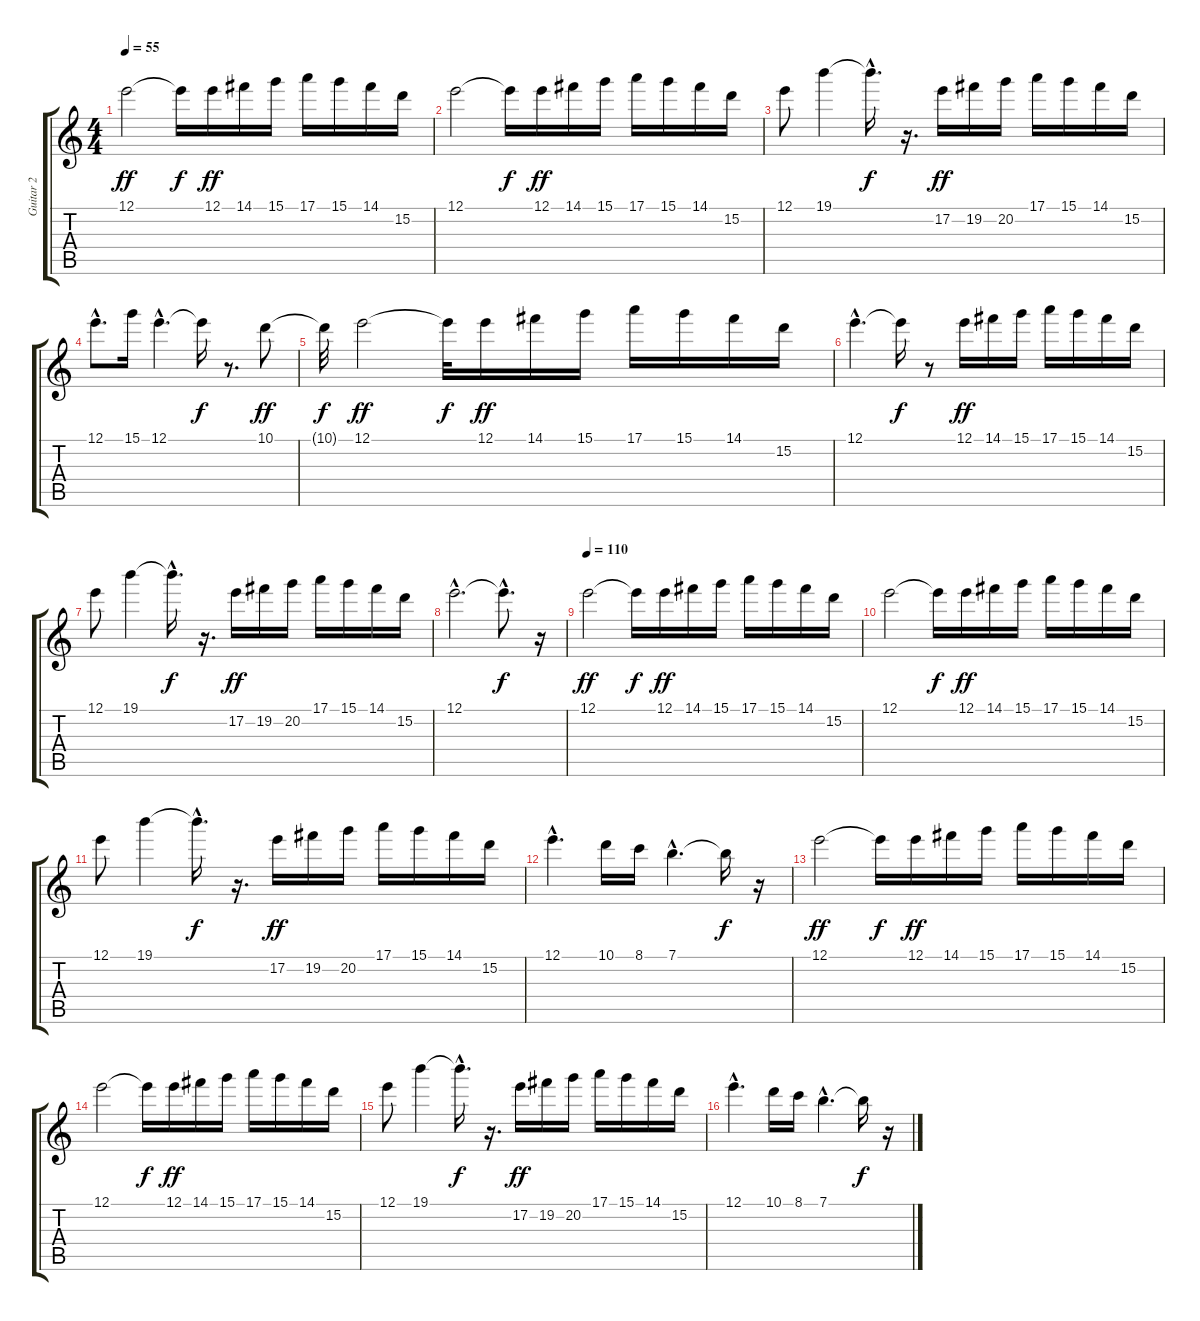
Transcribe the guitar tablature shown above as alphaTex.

\track ("Guitar 2" "Guitar 2") {instrument distortionguitar}
\staff {score tabs}
\tuning (E4 B3 G3 D3 A2 E2) {hide}
\ts (4 4)
\tempo 55
\clef g2
\ks c
12.1.2{dy ff instrument distortionguitar} 12.1{t}.16{dy f} 12.1.16{dy ff} 14.1.16 15.1.16 17.1.16 15.1.16 14.1.16 15.2.16 |
12.1.2 12.1{t}.16{dy f} 12.1.16{dy ff} 14.1.16 15.1.16 17.1.16 15.1.16 14.1.16 15.2.16 |
12.1.8 19.1.4 19.1{hac t}.16{d dy f} r.16{d} 17.2.16{dy ff} 19.2.16 20.2.16 17.1.16 15.1.16 14.1.16 15.2.16 |
12.1{hac}.8{d} 15.1.16 12.1{hac}.4{d} 12.1{t}.16{dy f} r.8{d} 10.1.8{dy ff} |
10.1{t}.32{dy f} 12.1.2{dy ff} 12.1{t}.32{dy f} 12.1.16{dy ff} 14.1.16 15.1.16 17.1.16 15.1.16 14.1.16 15.2.16 |
12.1{hac}.4{d} 12.1{t}.16{dy f} r.8 12.1.16{dy ff} 14.1.16 15.1.16 17.1.16 15.1.16 14.1.16 15.2.16 |
12.1.8 19.1.4 19.1{hac t}.16{d dy f} r.16{d} 17.2.16{dy ff} 19.2.16 20.2.16 17.1.16 15.1.16 14.1.16 15.2.16 |
12.1{hac}.2{d} 12.1{hac t}.8{d dy f} r.16 |
\tempo 110
12.1.2{dy ff} 12.1{t}.16{dy f} 12.1.16{dy ff} 14.1.16 15.1.16 17.1.16 15.1.16 14.1.16 15.2.16 |
12.1.2 12.1{t}.16{dy f} 12.1.16{dy ff} 14.1.16 15.1.16 17.1.16 15.1.16 14.1.16 15.2.16 |
12.1.8 19.1.4 19.1{hac t}.16{d dy f} r.16{d} 17.2.16{dy ff} 19.2.16 20.2.16 17.1.16 15.1.16 14.1.16 15.2.16 |
12.1{hac}.4{d} 10.1.16 8.1.16 7.1{hac}.4{d} 7.1{t}.16{dy f} r.16 |
12.1.2{dy ff} 12.1{t}.16{dy f} 12.1.16{dy ff} 14.1.16 15.1.16 17.1.16 15.1.16 14.1.16 15.2.16 |
12.1.2 12.1{t}.16{dy f} 12.1.16{dy ff} 14.1.16 15.1.16 17.1.16 15.1.16 14.1.16 15.2.16 |
12.1.8 19.1.4 19.1{hac t}.16{d dy f} r.16{d} 17.2.16{dy ff} 19.2.16 20.2.16 17.1.16 15.1.16 14.1.16 15.2.16 |
12.1{hac}.4{d} 10.1.16 8.1.16 7.1{hac}.4{d} 7.1{t}.16{dy f} r.16
